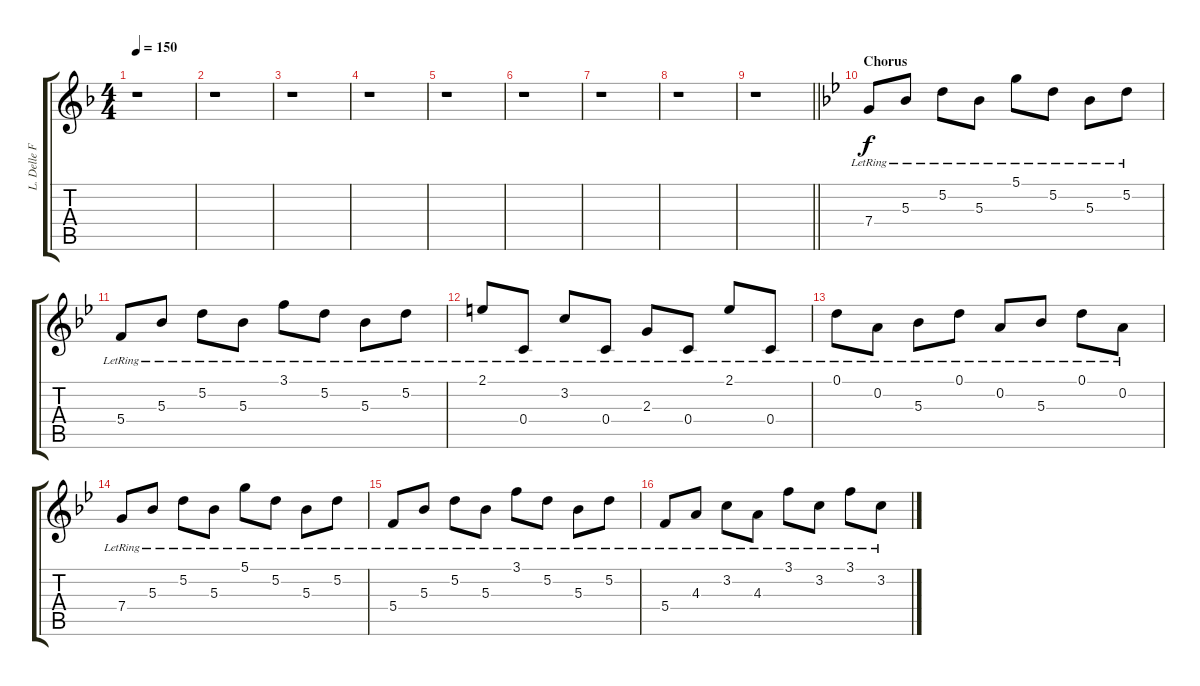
\track ("L. Delle Fave (Clean Guitar R)" "L. Delle F") {instrument electricguitarclean}
\staff {score tabs}
\tuning (D4 A3 F3 C3 G2 D2) {hide}
\ts (4 4)
\tempo 150
\clef g2
\ks dminor
r.1{dy f} |
r.1 |
r.1 |
r.1 |
r.1 |
r.1 |
r.1 |
r.1 |
\barLineRight lightlight
r.1 |
\section ("" "Chorus")
\ks gminor
7.4{lr}.8 5.3{lr}.8 5.2{lr}.8 5.3{lr}.8 5.1{lr}.8 5.2{lr}.8 5.3{lr}.8 5.2{lr}.8 |
5.4{lr}.8 5.3{lr}.8 5.2{lr}.8 5.3{lr}.8 3.1{lr}.8 5.2{lr}.8 5.3{lr}.8 5.2{lr}.8 |
2.1{lr}.8 0.4{lr}.8 3.2{lr}.8 0.4{lr}.8 2.3{lr}.8 0.4{lr}.8 2.1{lr}.8 0.4{lr}.8 |
0.1{lr}.8 0.2{lr}.8 5.3{lr}.8 0.1{lr}.8 0.2{lr}.8 5.3{lr}.8 0.1{lr}.8 0.2{lr}.8 |
7.4{lr}.8 5.3{lr}.8 5.2{lr}.8 5.3{lr}.8 5.1{lr}.8 5.2{lr}.8 5.3{lr}.8 5.2{lr}.8 |
5.4{lr}.8 5.3{lr}.8 5.2{lr}.8 5.3{lr}.8 3.1{lr}.8 5.2{lr}.8 5.3{lr}.8 5.2{lr}.8 |
5.4{lr}.8 4.3{lr}.8 3.2{lr}.8 4.3{lr}.8 3.1{lr}.8 3.2{lr}.8 3.1{lr}.8 3.2{lr}.8
